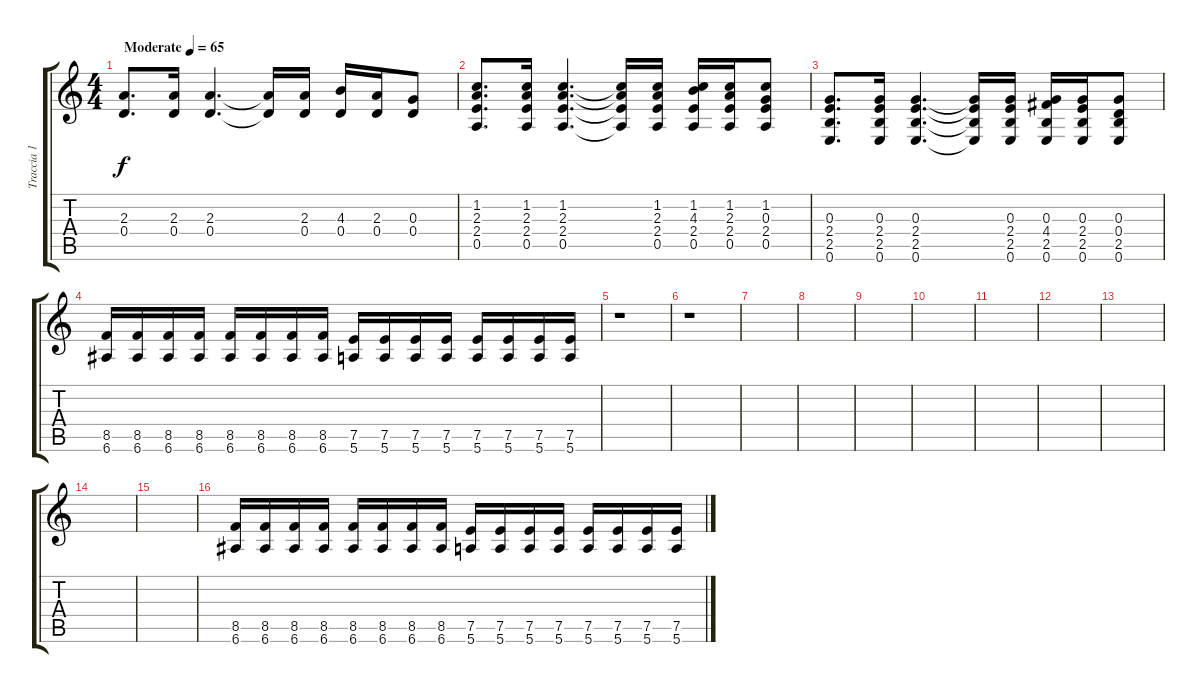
\track ("Traccia 1" "Traccia 1") {instrument electricguitarclean}
\staff {score tabs}
\tuning (E4 B3 G3 D3 A2 E2) {hide}
\ts (4 4)
\tempo (65 "Moderate")
\clef g2
\ks c
(2.3 0.4).8{d dy f instrument electricguitarclean} (2.3 0.4).16 (2.3 0.4).4{d} (2.3{t} 0.4{t}).16 (2.3 0.4).16 (4.3 0.4).16 (2.3 0.4).16 (0.3 0.4).8 |
(1.2 2.3 2.4 0.5).8{d} (1.2 2.3 2.4 0.5).16 (1.2 2.3 2.4 0.5).4{d} (1.2{t} 2.3{t} 2.4{t} 0.5{t}).16 (1.2 2.3 2.4 0.5).16 (1.2 4.3 2.4 0.5).16 (1.2 2.3 2.4 0.5).16 (1.2 0.3 2.4 0.5).8 |
(0.3 2.4 2.5 0.6).8{d} (0.3 2.4 2.5 0.6).16 (0.3 2.4 2.5 0.6).4{d} (0.3{t} 2.4{t} 2.5{t} 0.6{t}).16 (0.3 2.4 2.5 0.6).16 (0.3 4.4 2.5 0.6).16 (0.3 2.4 2.5 0.6).16 (0.3 0.4 2.5 0.6).8 |
(8.5 6.6).16 (8.5 6.6).16 (8.5 6.6).16 (8.5 6.6).16 (8.5 6.6).16 (8.5 6.6).16 (8.5 6.6).16 (8.5 6.6).16 (7.5 5.6).16 (7.5 5.6).16 (7.5 5.6).16 (7.5 5.6).16 (7.5 5.6).16 (7.5 5.6).16 (7.5 5.6).16 (7.5 5.6).16 |
r.1 |
r.1 |
|
|
|
|
|
|
|
|
|
(8.5 6.6).16 (8.5 6.6).16 (8.5 6.6).16 (8.5 6.6).16 (8.5 6.6).16 (8.5 6.6).16 (8.5 6.6).16 (8.5 6.6).16 (7.5 5.6).16 (7.5 5.6).16 (7.5 5.6).16 (7.5 5.6).16 (7.5 5.6).16 (7.5 5.6).16 (7.5 5.6).16 (7.5 5.6).16
